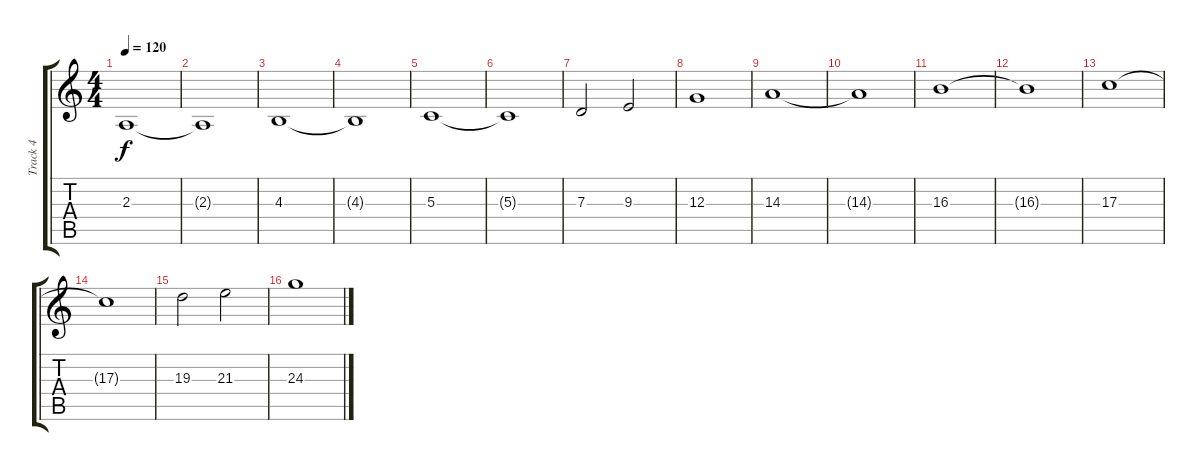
\track ("Track 4" "Track 4") {instrument stringensemble1}
\staff {score tabs}
\tuning (E4 B3 G3 D3 A2 E2) {hide}
\ts (4 4)
\tempo 120
\clef g2
\ks c
2.3.1{dy f} |
2.3{t}.1 |
4.3.1 |
4.3{t}.1 |
5.3.1 |
5.3{t}.1 |
7.3.2 9.3.2 |
12.3.1 |
14.3.1 |
14.3{t}.1 |
16.3.1 |
16.3{t}.1 |
17.3.1 |
17.3{t}.1 |
19.3.2 21.3.2 |
24.3.1
